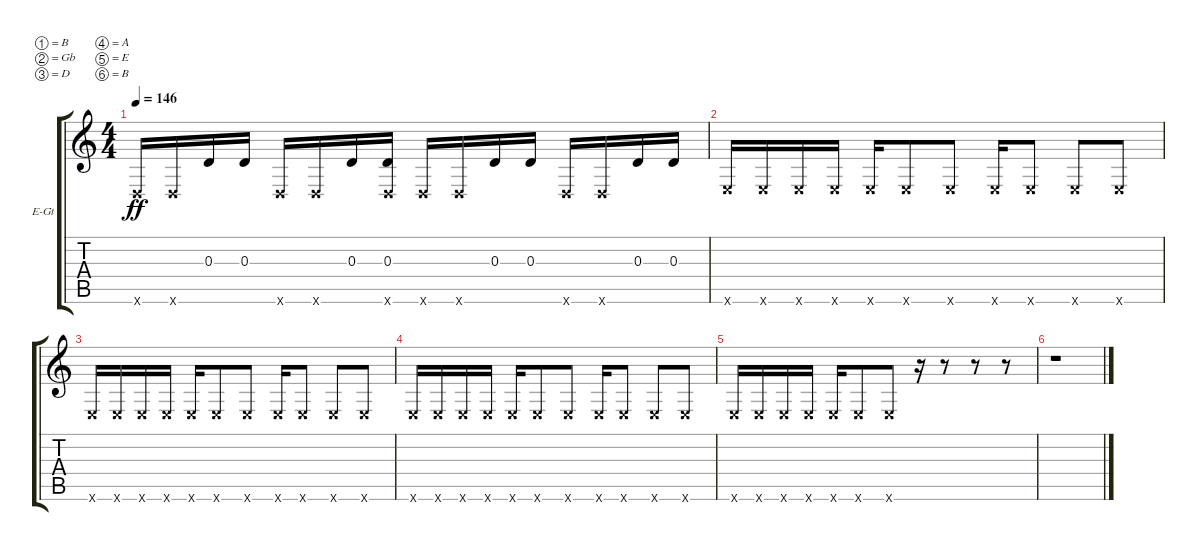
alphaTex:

\defaultSystemsLayout 4
\bracketExtendMode groupsimilarinstruments
\multiBarRest
\firstSystemTrackNameOrientation horizontal
\otherSystemsTrackNameOrientation horizontal
\track ("Rhythm" "E-Gt") {instrument distortionguitar}
\staff {score tabs}
\tuning (B3 Gb3 D3 A2 E2 B1)
\ts (4 4)
\tempo 146
\clef g2
\ks c
3.6{x}.16{dy ff} 3.6{x}.16 0.3.16 0.3.16 3.6{x}.16 3.6{x}.16 0.3.16 (3.6{x} 0.3).16 3.6{x}.16 3.6{x}.16 0.3.16 0.3.16 3.6{x}.16 3.6{x}.16 0.3.16 0.3.16 |
5.6{x}.16 5.6{x}.16 5.6{x}.16 5.6{x}.16 5.6{x}.16 5.6{x}.8 5.6{x}.8 5.6{x}.16 5.6{x}.8 5.6{x}.8 5.6{x}.8 |
5.6{x}.16 5.6{x}.16 5.6{x}.16 5.6{x}.16 5.6{x}.16 5.6{x}.8 5.6{x}.8 5.6{x}.16 5.6{x}.8 5.6{x}.8 5.6{x}.8 |
5.6{x}.16 5.6{x}.16 5.6{x}.16 5.6{x}.16 5.6{x}.16 5.6{x}.8 5.6{x}.8 5.6{x}.16 5.6{x}.8 5.6{x}.8 5.6{x}.8 |
5.6{x}.16 5.6{x}.16 5.6{x}.16 5.6{x}.16 5.6{x}.16 5.6{x}.8 5.6{x}.8 r.16 r.8 r.8 r.8 |
r.1
